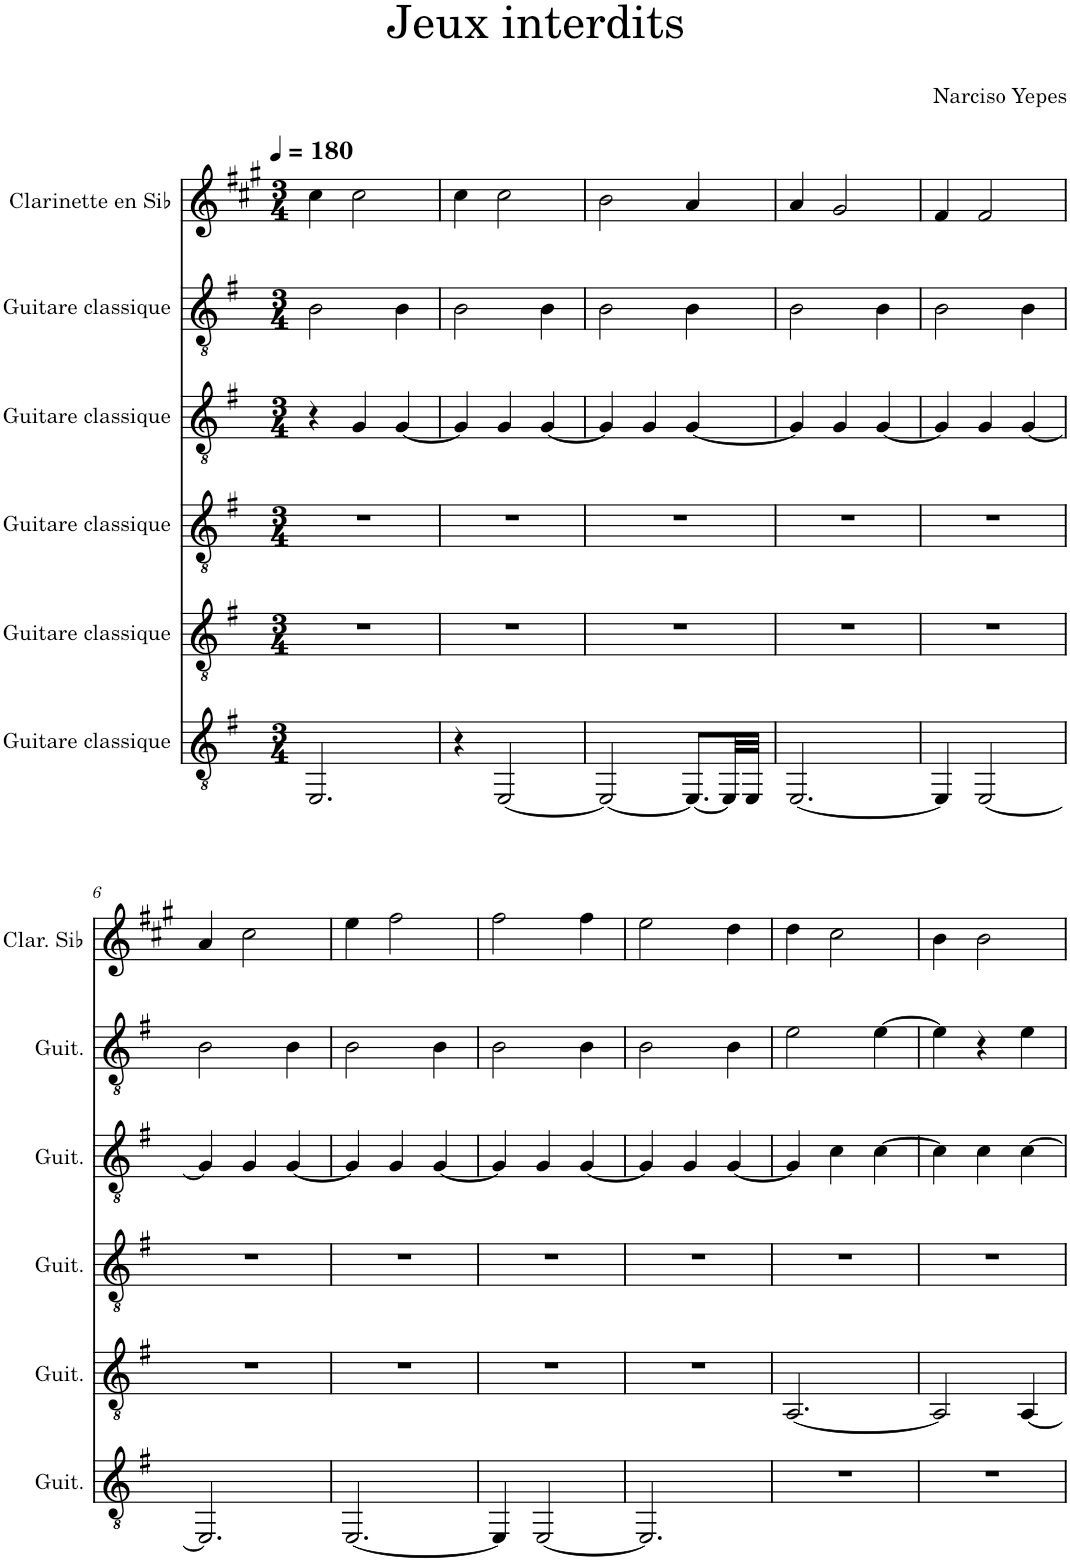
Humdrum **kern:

**kern	**kern	**kern	**kern	**kern	**kern
*part6	*part5	*part4	*part3	*part2	*part1
*staff6	*staff5	*staff4	*staff3	*staff2	*staff1
*I"Guitare classique	*I"Guitare classique	*I"Guitare classique	*I"Guitare classique	*I"Guitare classique	*I"Clarinette en Sib
*I'Guit.	*I'Guit.	*I'Guit.	*I'Guit.	*I'Guit.	*I'Clar. Sib
*clefGv2	*clefGv2	*clefGv2	*clefGv2	*clefGv2	*clefG2
*	*	*	*	*	*Trd1c2
*k[f#]	*k[f#]	*k[f#]	*k[f#]	*k[f#]	*k[f#c#g#]
*M3/4	*M3/4	*M3/4	*M3/4	*M3/4	*M3/4
*MM180	*MM180	*MM180	*MM180	*MM180	*MM180
=1	=1	=1	=1	=1	=1
2.EE/	2.r	2.r	4r	2B\	4cc#\
.	.	.	4G/	.	2cc#\
.	.	.	[4G/	4B\	.
=2	=2	=2	=2	=2	=2
4r	2.r	2.r	4G/]	2B\	4cc#\
[2EE/	.	.	4G/	.	2cc#\
.	.	.	[4G/	4B\	.
=3	=3	=3	=3	=3	=3
2EE/_	2.r	2.r	4G/]	2B\	2b\
.	.	.	4G/	.	.
8.EE/L_	.	.	[4G/	4B\	4a/
32EE/LL]	.	.	.	.	.
32EE/JJJ	.	.	.	.	.
=4	=4	=4	=4	=4	=4
[2.EE/	2.r	2.r	4G/]	2B\	4a/
.	.	.	4G/	.	2g#/
.	.	.	[4G/	4B\	.
=5	=5	=5	=5	=5	=5
4EE/]	2.r	2.r	4G/]	2B\	4f#/
[2EE/	.	.	4G/	.	2f#/
.	.	.	[4G/	4B\	.
!!LO:LB:g=z
=6	=6	=6	=6	=6	=6
2.EE/]	2.r	2.r	4G/]	2B\	4a/
.	.	.	4G/	.	2cc#\
.	.	.	[4G/	4B\	.
=7	=7	=7	=7	=7	=7
[2.EE/	2.r	2.r	4G/]	2B\	4ee\
.	.	.	4G/	.	2ff#\
.	.	.	[4G/	4B\	.
=8	=8	=8	=8	=8	=8
4EE/]	2.r	2.r	4G/]	2B\	2ff#\
[2EE/	.	.	4G/	.	.
.	.	.	[4G/	4B\	4ff#\
=9	=9	=9	=9	=9	=9
2.EE/]	2.r	2.r	4G/]	2B\	2ee\
.	.	.	4G/	.	.
.	.	.	[4G/	4B\	4dd\
=10	=10	=10	=10	=10	=10
2.r	[2.AA/	2.r	4G/]	2e\	4dd\
.	.	.	4c\	.	2cc#\
.	.	.	[4c\	[4e\	.
=11	=11	=11	=11	=11	=11
2.r	2AA/]	2.r	4c\]	4e\]	4b\
.	.	.	4c\	4r	2b\
.	[4AA/	.	[4c\	4e\	.
=	=	=	=	=	=
*-	*-	*-	*-	*-	*-
